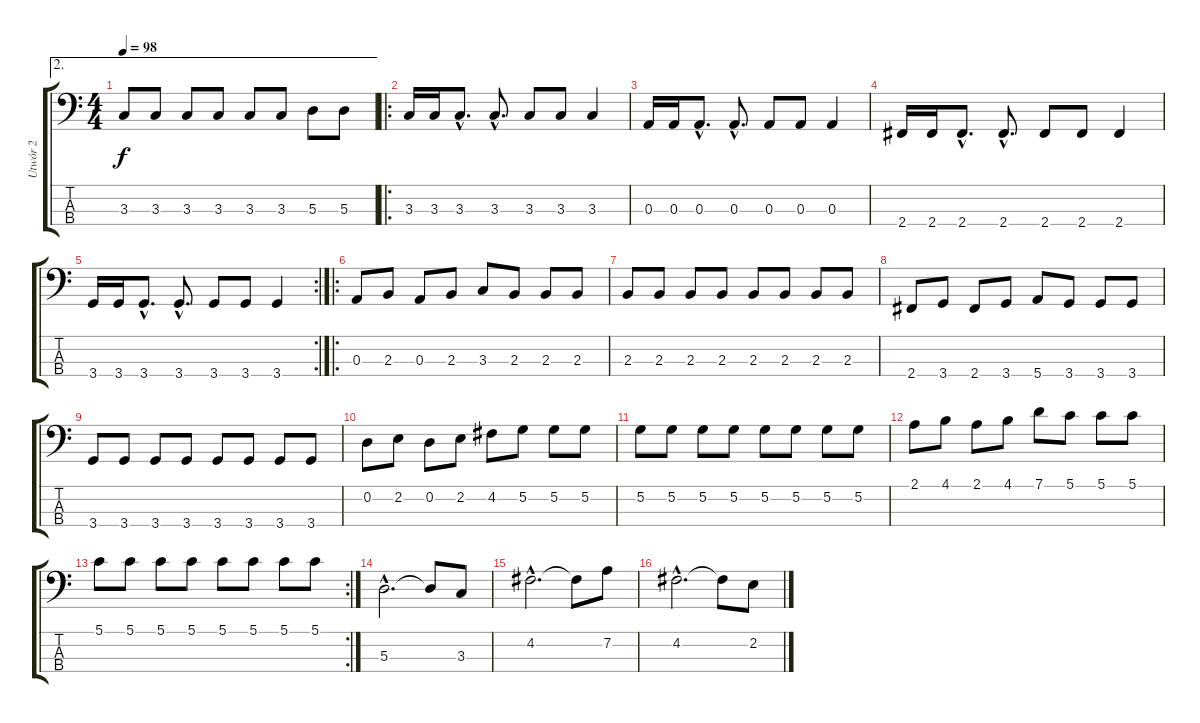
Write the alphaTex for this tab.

\track ("Utwór 2" "Utwór 2") {instrument electricbassfinger}
\staff {score tabs}
\tuning (G2 D2 A1 E1) {hide}
\ae 2
\ts (4 4)
\tempo 98
\clef f4
\ks c
3.3.8{dy f} 3.3.8 3.3.8 3.3.8 3.3.8 3.3.8 5.3.8 5.3.8 |
\ro
3.3.16 3.3.16 3.3{hac}.8{d} 3.3{hac}.8{d} 3.3.8 3.3.8 3.3.4 |
0.3.16 0.3.16 0.3{hac}.8{d} 0.3{hac}.8{d} 0.3.8 0.3.8 0.3.4 |
2.4.16 2.4.16 2.4{hac}.8{d} 2.4{hac}.8{d} 2.4.8 2.4.8 2.4.4 |
\rc 2
3.4.16 3.4.16 3.4{hac}.8{d} 3.4{hac}.8{d} 3.4.8 3.4.8 3.4.4 |
\ro
0.3.8 2.3.8 0.3.8 2.3.8 3.3.8 2.3.8 2.3.8 2.3.8 |
2.3.8 2.3.8 2.3.8 2.3.8 2.3.8 2.3.8 2.3.8 2.3.8 |
2.4.8 3.4.8 2.4.8 3.4.8 5.4.8 3.4.8 3.4.8 3.4.8 |
3.4.8 3.4.8 3.4.8 3.4.8 3.4.8 3.4.8 3.4.8 3.4.8 |
0.2.8 2.2.8 0.2.8 2.2.8 4.2.8 5.2.8 5.2.8 5.2.8 |
5.2.8 5.2.8 5.2.8 5.2.8 5.2.8 5.2.8 5.2.8 5.2.8 |
2.1.8 4.1.8 2.1.8 4.1.8 7.1.8 5.1.8 5.1.8 5.1.8 |
\rc 2
5.1.8 5.1.8 5.1.8 5.1.8 5.1.8 5.1.8 5.1.8 5.1.8 |
5.3{hac}.2{d} 5.3{t}.8 3.3.8 |
4.2{hac}.2{d} 4.2{t}.8 7.2.8 |
4.2{hac}.2{d} 4.2{t}.8 2.2.8
